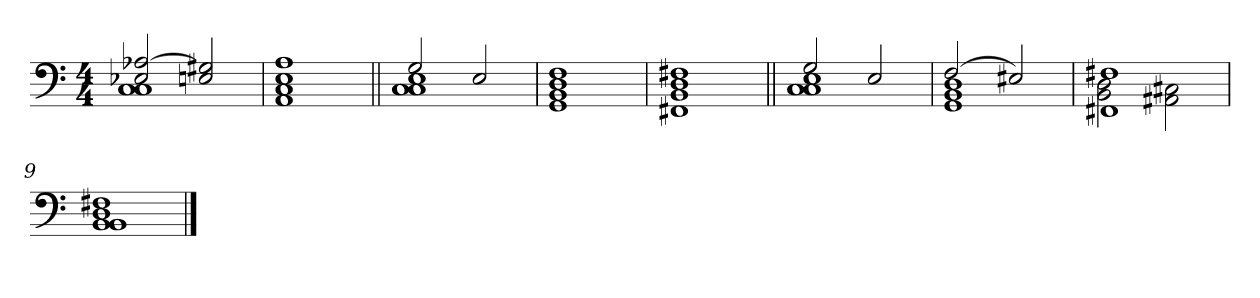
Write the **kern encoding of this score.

**kern
*part1
*staff1
*clefF4
*k[]
*M4/4
=1
*^
2E-X [2A-X	1C 1C
2En 2G#X]	.
*v	*v
=2
1AA 1C 1E 1A
=3||
*^
2G	1C 1C 1E
2E	.
*v	*v
=4
1GG 1BB 1D 1F
=5
1FF#X 1BB 1D 1F#X
=6||
*^
2G	1C 1C 1E
2E	.
=7	=7
[2F	1GG 1BB 1D
2E#X]	.
=8	=8
1FF#X 1F#X	2BB 2D
.	2AA#X 2C#X
*v	*v
=9
1BB 1BB 1D 1F#X
==
*-
